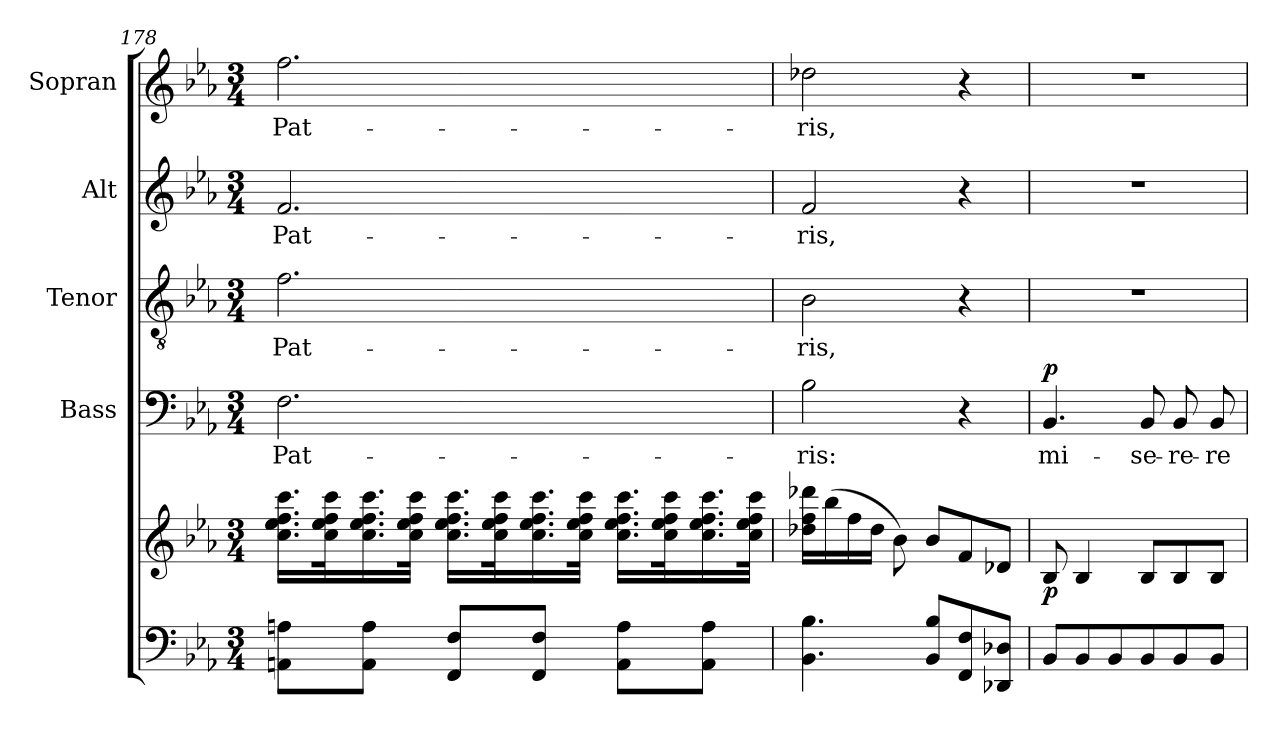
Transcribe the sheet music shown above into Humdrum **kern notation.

**kern	**kern	**dynam	**kern	**text	**dynam	**kern	**text	**kern	**text	**kern	**text
*part5	*part5	*part5	*part4	*part4	*part4	*part3	*part3	*part2	*part2	*part1	*part1
*staff6	*staff5	*staff5/6	*staff4	*staff4	*staff4	*staff3	*staff3	*staff2	*staff2	*staff1	*staff1
*	*	*	*I"Bass	*	*	*I"Tenor	*	*I"Alt	*	*I"Sopran	*
*	*	*	*I'B.	*	*	*I'T.	*	*I'A.	*	*I'S.	*
!!LO:PB:g=z
*clefF4	*clefG2	*	*clefF4	*	*	*clefGv2	*	*clefG2	*	*clefG2	*
*k[b-e-a-]	*k[b-e-a-]	*	*k[b-e-a-]	*	*	*k[b-e-a-]	*	*k[b-e-a-]	*	*k[b-e-a-]	*
*E-:	*E-:	*	*E-:	*	*	*E-:	*	*E-:	*	*E-:	*
*M3/4	*M3/4	*	*M3/4	*	*	*M3/4	*	*M3/4	*	*M3/4	*
=178	=178	=178	=178	=178	=178	=178	=178	=178	=178	=178	=178
!	!	!	!	!LO:LY:b	!	!	!LO:LY:b	!	!LO:LY:b	!	!LO:LY:b
8AAn\ 8An\L	16.cc\ 16.ee-\ 16.ff\ 16.ccc\LL	.	2.F\	Pat-	.	2.f\	Pat-	2.f/	Pat-	2.ff\	Pat-
.	32cc\ 32ee-\ 32ff\ 32ccc\k	.	.	.	.	.	.	.	.	.	.
8AA\ 8A\J	16.cc\ 16.ee-\ 16.ff\ 16.ccc\	.	.	.	.	.	.	.	.	.	.
.	32cc\ 32ee-\ 32ff\ 32ccc\JJk	.	.	.	.	.	.	.	.	.	.
8FF/ 8F/L	16.cc\ 16.ee-\ 16.ff\ 16.ccc\LL	.	.	.	.	.	.	.	.	.	.
.	32cc\ 32ee-\ 32ff\ 32ccc\k	.	.	.	.	.	.	.	.	.	.
8FF/ 8F/J	16.cc\ 16.ee-\ 16.ff\ 16.ccc\	.	.	.	.	.	.	.	.	.	.
.	32cc\ 32ee-\ 32ff\ 32ccc\JJk	.	.	.	.	.	.	.	.	.	.
8AA\ 8A\L	16.cc\ 16.ee-\ 16.ff\ 16.ccc\LL	.	.	.	.	.	.	.	.	.	.
.	32cc\ 32ee-\ 32ff\ 32ccc\k	.	.	.	.	.	.	.	.	.	.
8AA\ 8A\J	16.cc\ 16.ee-\ 16.ff\ 16.ccc\	.	.	.	.	.	.	.	.	.	.
.	32cc\ 32ee-\ 32ff\ 32ccc\JJk	.	.	.	.	.	.	.	.	.	.
=179	=179	=179	=179	=179	=179	=179	=179	=179	=179	=179	=179
!	!	!	!	!LO:LY:b	!	!	!LO:LY:b	!	!LO:LY:b	!	!LO:LY:b
4.BB-\ 4.B-\	16dd-X\ 16ff\ 16ddd-X\LL	.	2B-\	-ris:	.	2B-\	-ris,	2f/	-ris,	2dd-X\	-ris,
.	(>16bb-\	.	.	.	.	.	.	.	.	.	.
.	16ff\	.	.	.	.	.	.	.	.	.	.
.	16dd-\JJ	.	.	.	.	.	.	.	.	.	.
.	8b-\)	.	.	.	.	.	.	.	.	.	.
8BB-/ 8B-/L	8b-/L	.	.	.	.	.	.	.	.	.	.
8FF/ 8F/	8f/	.	4r	.	.	4r	.	4r	.	4r	.
8DD-X/ 8D-X/J	8d-X/J	.	.	.	.	.	.	.	.	.	.
=180	=180	=180	=180	=180	=180	=180	=180	=180	=180	=180	=180
!	!	!LO:DY:b	!	!LO:LY:b	!LO:DY:a	!	!	!	!	!	!
8BB-/L	8B-/	p	4.BB-/	mi-	p	2.r	.	2.r	.	2.r	.
8BB-/	4B-/	.	.	.	.	.	.	.	.	.	.
8BB-/	.	.	.	.	.	.	.	.	.	.	.
!	!	!	!	!LO:LY:b	!	!	!	!	!	!	!
8BB-/	8B-/L	.	8BB-/	-se-	.	.	.	.	.	.	.
!	!	!	!	!LO:LY:b	!	!	!	!	!	!	!
8BB-/	8B-/	.	8BB-/	-re-	.	.	.	.	.	.	.
!	!	!	!	!LO:LY:b	!	!	!	!	!	!	!
8BB-/J	8B-/J	.	8BB-/	-re	.	.	.	.	.	.	.
=	=	=	=	=	=	=	=	=	=	=	=
*-	*-	*-	*-	*-	*-	*-	*-	*-	*-	*-	*-
